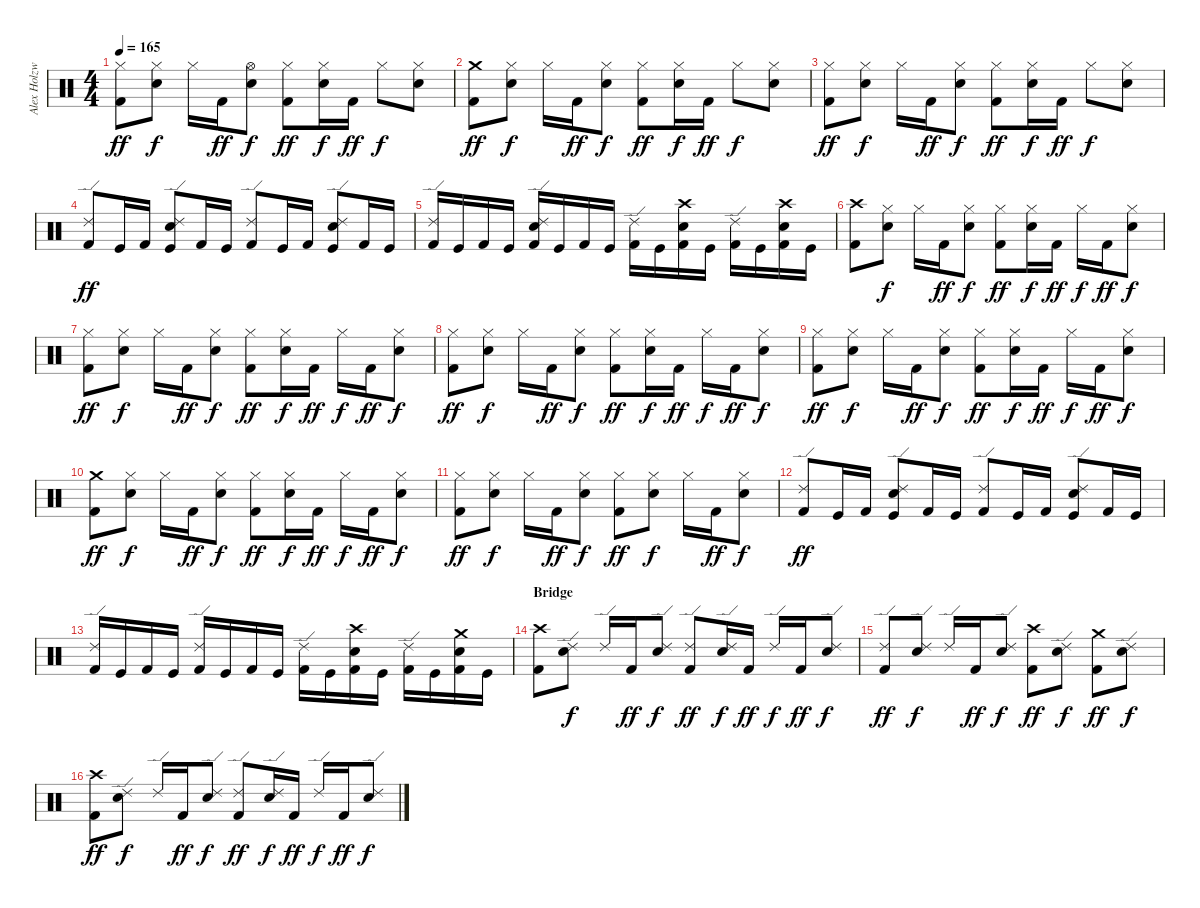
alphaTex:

\track ("Alex Holzwarth" "Alex Holzw") {instrument percussion}
\staff {score}
\articulation defaults
\ts (4 4)
\tempo 165
\clef neutral
\ks c
("Hi-Hat (closed)" "Kick (hit) 2").8{dy ff} ("Hi-Hat (closed)" "Electric Snare (hit)").8{dy f} "Hi-Hat (closed)".16 "Kick (hit) 2".16{dy ff} ("Hi-Hat (open)" "Electric Snare (hit)").8{dy f} ("Hi-Hat (closed)" "Kick (hit) 2").8{dy ff} ("Hi-Hat (closed)" "Electric Snare (hit)").16{dy f} "Kick (hit) 2".16{dy ff} "Hi-Hat (closed)".8{dy f} ("Hi-Hat (closed)" "Electric Snare (hit)").8 |
("Crash medium (hit)" "Kick (hit) 2").8{dy ff} ("Hi-Hat (closed)" "Electric Snare (hit)").8{dy f} "Hi-Hat (closed)".16 "Kick (hit) 2".16{dy ff} ("Hi-Hat (closed)" "Electric Snare (hit)").8{dy f} ("Hi-Hat (closed)" "Kick (hit) 2").8{dy ff} ("Hi-Hat (closed)" "Electric Snare (hit)").16{dy f} "Kick (hit) 2".16{dy ff} "Hi-Hat (closed)".8{dy f} ("Hi-Hat (closed)" "Electric Snare (hit)").8 |
("Hi-Hat (closed)" "Kick (hit) 2").8{dy ff} ("Hi-Hat (closed)" "Electric Snare (hit)").8{dy f} "Hi-Hat (closed)".16 "Kick (hit) 2".16{dy ff} ("Hi-Hat (closed)" "Electric Snare (hit)").8{dy f} ("Hi-Hat (closed)" "Kick (hit) 2").8{dy ff} ("Hi-Hat (closed)" "Electric Snare (hit)").16{dy f} "Kick (hit) 2".16{dy ff} "Hi-Hat (closed)".8{dy f} ("Hi-Hat (closed)" "Electric Snare (hit)").8 |
("Ride (edge) 2" "Kick (hit) 2").8{dy ff} "Kick (hit)".16 "Kick (hit) 2".16 ("Ride (edge) 2" "Electric Snare (hit)" "Kick (hit)").8 "Kick (hit) 2".16 "Kick (hit)".16 ("Ride (edge) 2" "Kick (hit) 2").8 "Kick (hit)".16 "Kick (hit) 2".16 ("Ride (edge) 2" "Electric Snare (hit)" "Kick (hit)").8 "Kick (hit) 2".16 "Kick (hit)".16 |
("Ride (edge) 2" "Kick (hit) 2").16 "Kick (hit)".16 "Kick (hit) 2".16 "Kick (hit)".16 ("Ride (edge) 2" "Electric Snare (hit)" "Kick (hit) 2").16 "Kick (hit)".16 "Kick (hit) 2".16 "Kick (hit)".16 ("Ride (edge) 2" "Kick (hit) 2").16 "Kick (hit)".16 ("Crash high (hit)" "Electric Snare (hit)" "Kick (hit) 2").16 "Kick (hit)".16 ("Ride (edge) 2" "Kick (hit) 2").16 "Kick (hit)".16 ("Crash high (hit)" "Electric Snare (hit)" "Kick (hit) 2").16 "Kick (hit)".16 |
("Crash high (hit)" "Kick (hit) 2").8 ("Hi-Hat (closed)" "Electric Snare (hit)").8{dy f} "Hi-Hat (closed)".16 "Kick (hit) 2".16{dy ff} ("Hi-Hat (closed)" "Electric Snare (hit)").8{dy f} ("Hi-Hat (closed)" "Kick (hit) 2").8{dy ff} ("Hi-Hat (closed)" "Electric Snare (hit)").16{dy f} "Kick (hit) 2".16{dy ff} "Hi-Hat (closed)".16{dy f} "Kick (hit) 2".16{dy ff} ("Hi-Hat (closed)" "Electric Snare (hit)").8{dy f} |
("Hi-Hat (closed)" "Kick (hit) 2").8{dy ff} ("Hi-Hat (closed)" "Electric Snare (hit)").8{dy f} "Hi-Hat (closed)".16 "Kick (hit) 2".16{dy ff} ("Hi-Hat (closed)" "Electric Snare (hit)").8{dy f} ("Hi-Hat (closed)" "Kick (hit) 2").8{dy ff} ("Hi-Hat (closed)" "Electric Snare (hit)").16{dy f} "Kick (hit) 2".16{dy ff} "Hi-Hat (closed)".16{dy f} "Kick (hit) 2".16{dy ff} ("Hi-Hat (closed)" "Electric Snare (hit)").8{dy f} |
("Hi-Hat (closed)" "Kick (hit) 2").8{dy ff} ("Hi-Hat (closed)" "Electric Snare (hit)").8{dy f} "Hi-Hat (closed)".16 "Kick (hit) 2".16{dy ff} ("Hi-Hat (closed)" "Electric Snare (hit)").8{dy f} ("Hi-Hat (closed)" "Kick (hit) 2").8{dy ff} ("Hi-Hat (closed)" "Electric Snare (hit)").16{dy f} "Kick (hit) 2".16{dy ff} "Hi-Hat (closed)".16{dy f} "Kick (hit) 2".16{dy ff} ("Hi-Hat (closed)" "Electric Snare (hit)").8{dy f} |
("Hi-Hat (closed)" "Kick (hit) 2").8{dy ff} ("Hi-Hat (closed)" "Electric Snare (hit)").8{dy f} "Hi-Hat (closed)".16 "Kick (hit) 2".16{dy ff} ("Hi-Hat (closed)" "Electric Snare (hit)").8{dy f} ("Hi-Hat (closed)" "Kick (hit) 2").8{dy ff} ("Hi-Hat (closed)" "Electric Snare (hit)").16{dy f} "Kick (hit) 2".16{dy ff} "Hi-Hat (closed)".16{dy f} "Kick (hit) 2".16{dy ff} ("Hi-Hat (closed)" "Electric Snare (hit)").8{dy f} |
("Crash medium (hit)" "Kick (hit) 2").8{dy ff} ("Hi-Hat (closed)" "Electric Snare (hit)").8{dy f} "Hi-Hat (closed)".16 "Kick (hit) 2".16{dy ff} ("Hi-Hat (closed)" "Electric Snare (hit)").8{dy f} ("Hi-Hat (closed)" "Kick (hit) 2").8{dy ff} ("Hi-Hat (closed)" "Electric Snare (hit)").16{dy f} "Kick (hit) 2".16{dy ff} "Hi-Hat (closed)".16{dy f} "Kick (hit) 2".16{dy ff} ("Hi-Hat (closed)" "Electric Snare (hit)").8{dy f} |
("Hi-Hat (closed)" "Kick (hit) 2").8{dy ff} ("Hi-Hat (closed)" "Electric Snare (hit)").8{dy f} "Hi-Hat (closed)".16 "Kick (hit) 2".16{dy ff} ("Hi-Hat (closed)" "Electric Snare (hit)").8{dy f} ("Hi-Hat (closed)" "Kick (hit) 2").8{dy ff} ("Hi-Hat (closed)" "Electric Snare (hit)").8{dy f} "Hi-Hat (closed)".16 "Kick (hit) 2".16{dy ff} ("Hi-Hat (closed)" "Electric Snare (hit)").8{dy f} |
("Ride (edge) 2" "Kick (hit) 2").8{dy ff} "Kick (hit)".16 "Kick (hit) 2".16 ("Ride (edge) 2" "Electric Snare (hit)" "Kick (hit)").8 "Kick (hit) 2".16 "Kick (hit)".16 ("Ride (edge) 2" "Kick (hit) 2").8 "Kick (hit)".16 "Kick (hit) 2".16 ("Ride (edge) 2" "Electric Snare (hit)" "Kick (hit)").8 "Kick (hit) 2".16 "Kick (hit)".16 |
("Ride (edge) 2" "Kick (hit) 2").16 "Kick (hit)".16 "Kick (hit) 2".16 "Kick (hit)".16 ("Ride (edge) 2" "Kick (hit) 2").16 "Kick (hit)".16 "Kick (hit) 2".16 "Kick (hit)".16 ("Ride (edge) 2" "Kick (hit) 2").16 "Kick (hit)".16 ("Crash high (hit)" "Electric Snare (hit)" "Kick (hit) 2").16 "Kick (hit)".16 ("Ride (edge) 2" "Kick (hit) 2").16 "Kick (hit)".16 ("Crash medium (hit)" "Electric Snare (hit)" "Kick (hit) 2").16 "Kick (hit)".16 |
\section ("" "Bridge")
("Crash high (hit)" "Kick (hit) 2").8 ("Ride (edge) 2" "Electric Snare (hit)").8{dy f} "Ride (edge) 2".16 "Kick (hit) 2".16{dy ff} ("Ride (edge) 2" "Electric Snare (hit)").8{dy f} ("Ride (edge) 2" "Kick (hit) 2").8{dy ff} ("Ride (edge) 2" "Electric Snare (hit)").16{dy f} "Kick (hit) 2".16{dy ff} "Ride (edge) 2".16{dy f} "Kick (hit) 2".16{dy ff} ("Ride (edge) 2" "Electric Snare (hit)").8{dy f} |
("Ride (edge) 2" "Kick (hit) 2").8{dy ff} ("Ride (edge) 2" "Electric Snare (hit)").8{dy f} "Ride (edge) 2".16 "Kick (hit) 2".16{dy ff} ("Ride (edge) 2" "Electric Snare (hit)").8{dy f} ("Crash high (hit)" "Kick (hit) 2").8{dy ff} ("Ride (edge) 2" "Electric Snare (hit)").8{dy f} ("Crash medium (hit)" "Kick (hit) 2").8{dy ff} ("Ride (edge) 2" "Electric Snare (hit)").8{dy f} |
("Crash high (hit)" "Kick (hit) 2").8{dy ff} ("Ride (edge) 2" "Electric Snare (hit)").8{dy f} "Ride (edge) 2".16 "Kick (hit) 2".16{dy ff} ("Ride (edge) 2" "Electric Snare (hit)").8{dy f} ("Ride (edge) 2" "Kick (hit) 2").8{dy ff} ("Ride (edge) 2" "Electric Snare (hit)").16{dy f} "Kick (hit) 2".16{dy ff} "Ride (edge) 2".16{dy f} "Kick (hit) 2".16{dy ff} ("Ride (edge) 2" "Electric Snare (hit)").8{dy f}
